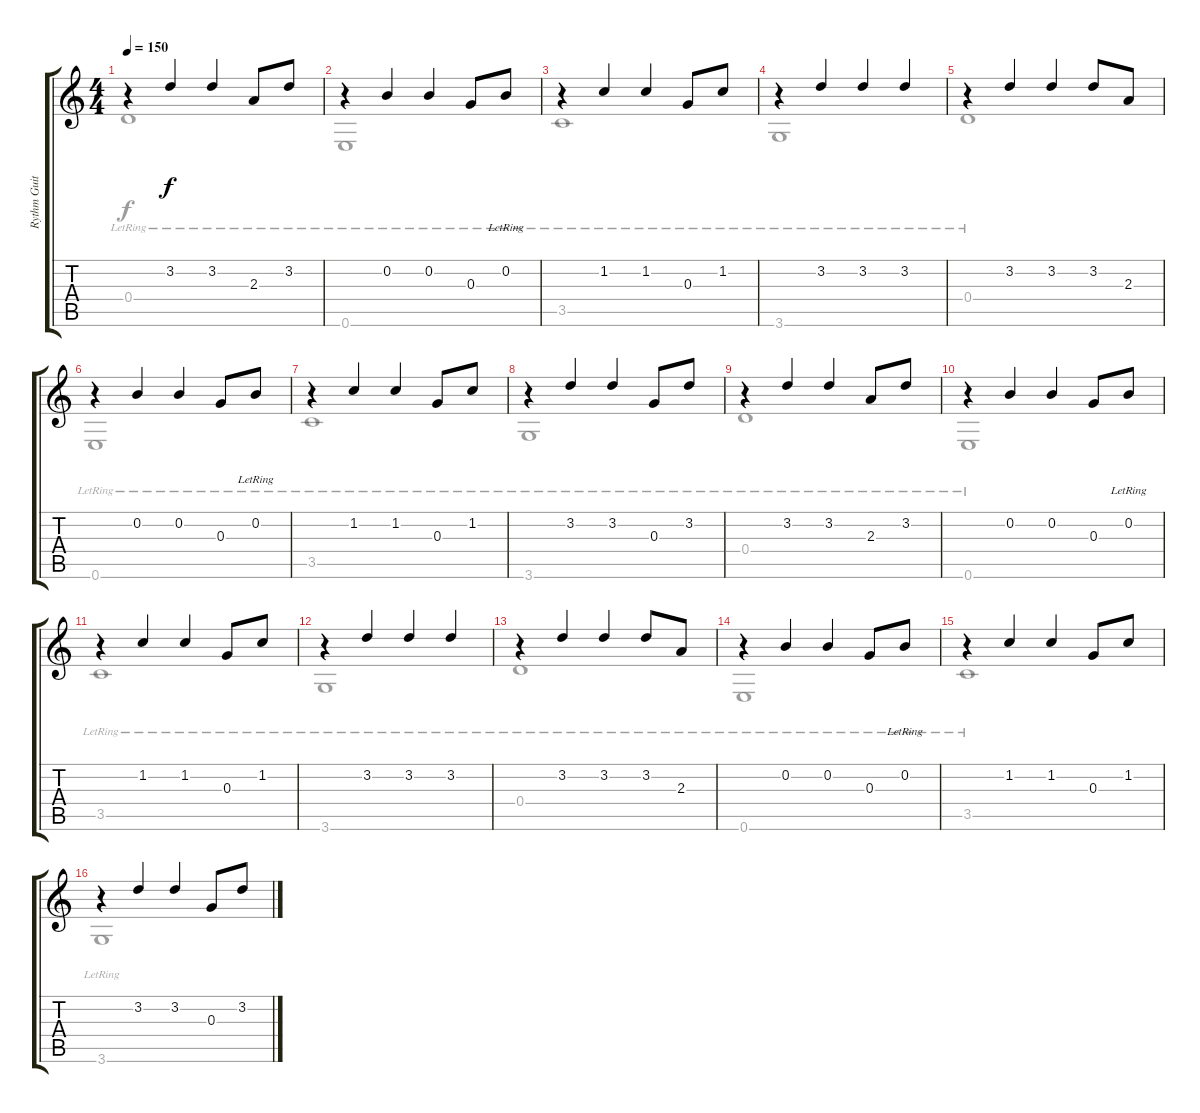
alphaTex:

\track ("Rythm Guitar" "Rythm Guit") {instrument acousticguitarsteel}
\staff {score tabs}
\tuning (E4 B3 G3 D3 A2 E2) {hide}
\voice
\ts (4 4)
\tempo 150
\clef g2
\ks c
r.4{dy f} 3.2.4 3.2.4 2.3.8 3.2.8 |
r.4 0.2.4 0.2.4 0.3.8 0.2{lr}.8 |
r.4 1.2.4 1.2.4 0.3.8 1.2.8 |
r.4 3.2.4 3.2.4 3.2.4 |
r.4 3.2.4 3.2.4 3.2.8 2.3.8 |
r.4 0.2.4 0.2.4 0.3.8 0.2{lr}.8 |
r.4 1.2.4 1.2.4 0.3.8 1.2.8 |
r.4 3.2.4 3.2.4 0.3.8 3.2.8 |
r.4 3.2.4 3.2.4 2.3.8 3.2.8 |
r.4 0.2.4 0.2.4 0.3.8 0.2{lr}.8 |
r.4 1.2.4 1.2.4 0.3.8 1.2.8 |
r.4 3.2.4 3.2.4 3.2.4 |
r.4 3.2.4 3.2.4 3.2.8 2.3.8 |
r.4 0.2.4 0.2.4 0.3.8 0.2{lr}.8 |
r.4 1.2.4 1.2.4 0.3.8 1.2.8 |
r.4 3.2.4 3.2.4 0.3.8 3.2.8
\voice
\clef g2
\ottava regular
\simile none
\ks c
0.4{lr}.1{dy f} |
0.6{lr}.1 |
3.5{lr}.1 |
3.6{lr}.1 |
0.4{lr}.1 |
0.6{lr}.1 |
3.5{lr}.1 |
3.6{lr}.1 |
0.4{lr}.1 |
0.6{lr}.1 |
3.5{lr}.1 |
3.6{lr}.1 |
0.4{lr}.1 |
0.6{lr}.1 |
3.5{lr}.1 |
3.6{lr}.1
